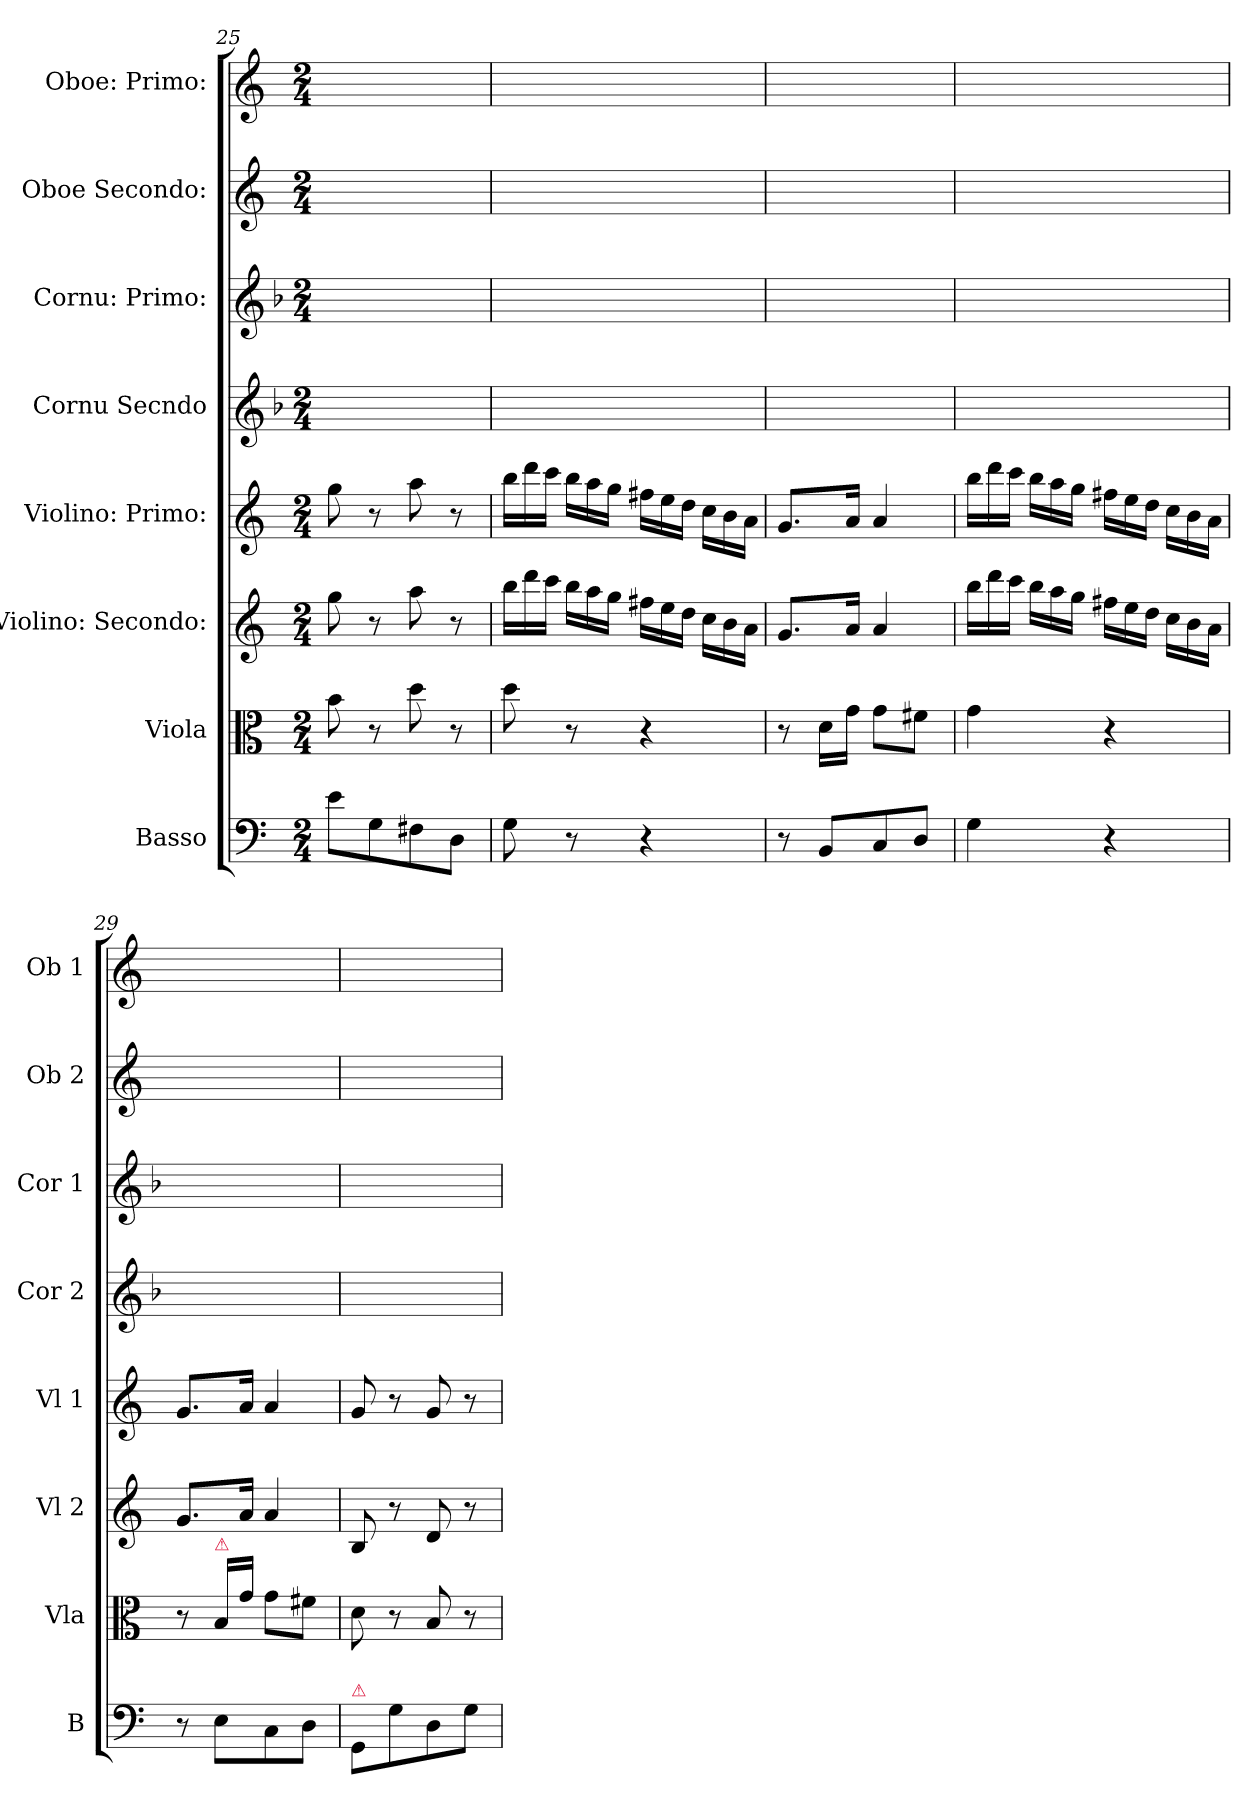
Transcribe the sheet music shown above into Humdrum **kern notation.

**kern	**kern	**kern	**kern	**kern	**kern	**kern	**kern
*part8	*part7	*part6	*part5	*part4	*part3	*part2	*part1
*staff8	*staff7	*staff6	*staff5	*staff4	*staff3	*staff2	*staff1
*I"Basso	*I"Viola	*I"Violino: Secondo:	*I"Violino: Primo:	*I"Cornu Secndo	*I"Cornu: Primo:	*I"Oboe Secondo:	*I"Oboe: Primo:
*I'B	*I'Vla	*I'Vl 2	*I'Vl 1	*I'Cor 2	*I'Cor 1	*I'Ob 2	*I'Ob 1
*clefF4	*clefC3	*clefG2	*clefG2	*clefG2	*clefG2	*clefG2	*clefG2
*	*	*	*	*ITrd-4c-7	*ITrd-4c-7	*	*
*k[]	*k[]	*k[]	*k[]	*k[]	*k[]	*k[]	*k[]
*M2/4	*M2/4	*M2/4	*M2/4	*M2/4	*M2/4	*M2/4	*M2/4
=25	=25	=25	=25	=25	=25	=25	=25
8e\L	8b\	8gg\	8gg\	2ryy	2ryy	2ryy	2ryy
8G\	8r	8r	8r	.	.	.	.
8F#X\	8dd\	8aa\	8aa\	.	.	.	.
8D\J	8r	8r	8r	.	.	.	.
=26	=26	=26	=26	=26	=26	=26	=26
*	*	*Xtuplet	*Xtuplet	*	*	*	*
8G\	8dd\	24bb\LL	24bb\LL	2ryy	2ryy	2ryy	2ryy
.	.	24ddd\	24ddd\	.	.	.	.
.	.	24ccc\JJ	24ccc\JJ	.	.	.	.
8r	8r	24bb\LL	24bb\LL	.	.	.	.
.	.	24aa\	24aa\	.	.	.	.
.	.	24gg\JJ	24gg\JJ	.	.	.	.
4r	4r	24ff#X\LL	24ff#X\LL	.	.	.	.
.	.	24ee\	24ee\	.	.	.	.
.	.	24dd\JJ	24dd\JJ	.	.	.	.
.	.	24cc\LL	24cc\LL	.	.	.	.
.	.	24b\	24b\	.	.	.	.
.	.	24a\JJ	24a\JJ	.	.	.	.
=27	=27	=27	=27	=27	=27	=27	=27
8r	8r	8.g/L	8.g/L	2ryy	2ryy	2ryy	2ryy
8BB/L	16d\LL	.	.	.	.	.	.
.	16g\JJ	16a/Jk	16a/Jk	.	.	.	.
8C/	8g\L	4a/	4a/	.	.	.	.
8D/J	8f#X\J	.	.	.	.	.	.
=28	=28	=28	=28	=28	=28	=28	=28
4G\	4g\	24bb\LL	24bb\LL	2ryy	2ryy	2ryy	2ryy
.	.	24ddd\	24ddd\	.	.	.	.
.	.	24ccc\JJ	24ccc\JJ	.	.	.	.
.	.	24bb\LL	24bb\LL	.	.	.	.
.	.	24aa\	24aa\	.	.	.	.
.	.	24gg\JJ	24gg\JJ	.	.	.	.
4r	4r	24ff#X\LL	24ff#X\LL	.	.	.	.
.	.	24ee\	24ee\	.	.	.	.
.	.	24dd\JJ	24dd\JJ	.	.	.	.
.	.	24cc\LL	24cc\LL	.	.	.	.
.	.	24b\	24b\	.	.	.	.
.	.	24a\JJ	24a\JJ	.	.	.	.
=29	=29	=29	=29	=29	=29	=29	=29
8r	8r	8.g/L	8.g/L	2ryy	2ryy	2ryy	2ryy
!	!LO:TX:a:color=crimson:t=⚠	!	!	!	!	!	!
8E\L	16B/LL	.	.	.	.	.	.
.	16g\JJ	16a/Jk	16a/Jk	.	.	.	.
8C\	8g\L	4a/	4a/	.	.	.	.
8D\J	8f#X\J	.	.	.	.	.	.
=30	=30	=30	=30	=30	=30	=30	=30
!LO:TX:a:color=crimson:t=⚠	!	!	!	!	!	!	!
8GG/L	8d\	8B/	8g/	2ryy	2ryy	2ryy	2ryy
8G\	8r	8r	8r	.	.	.	.
8D\	8B/	8d/	8g/	.	.	.	.
8G\J	8r	8r	8r	.	.	.	.
=	=	=	=	=	=	=	=
*-	*-	*-	*-	*-	*-	*-	*-
